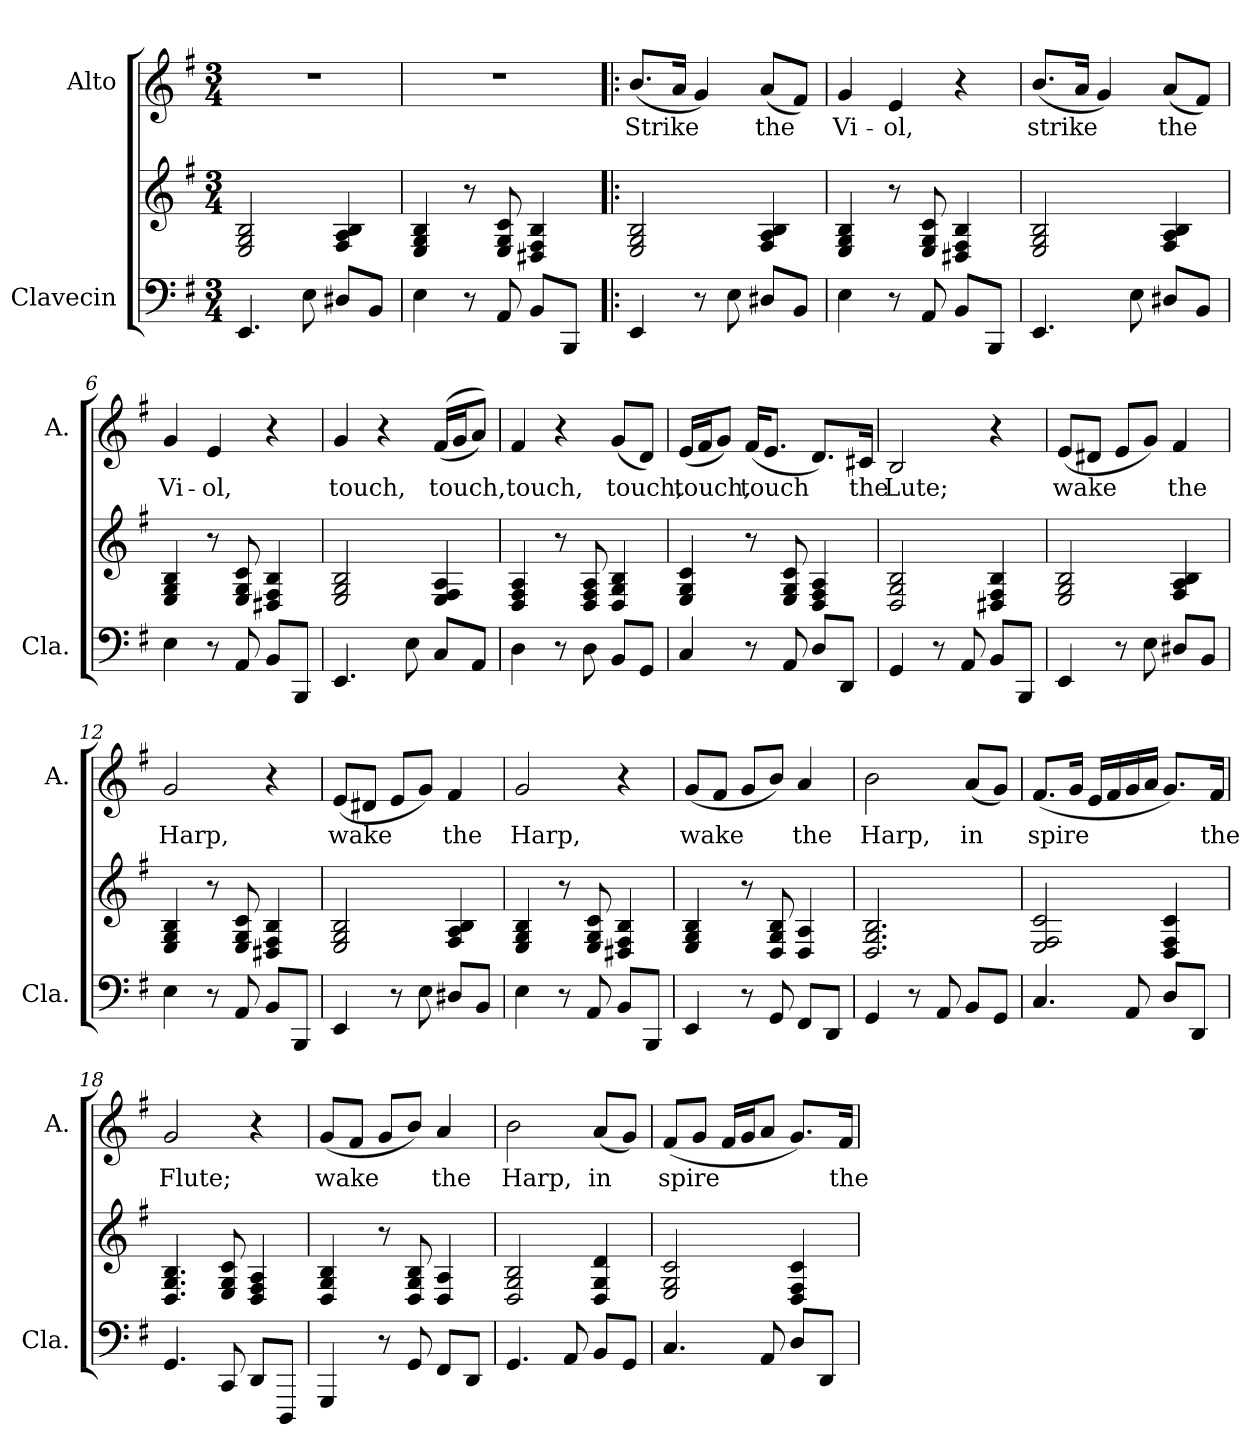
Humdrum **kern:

**kern	**kern	**kern	**text
*part2	*part2	*part1	*part1
*staff3	*staff2	*staff1	*staff1
*I"Clavecin	*	*I"Alto	*
*I'Cla.	*	*I'A.	*
*clefF4	*clefG2	*clefG2	*
*k[f#]	*k[f#]	*k[f#]	*
*M3/4	*M3/4	*M3/4	*
*MM100	*MM100	*MM100	*
=1	=1	=1	=1
4.EE/	2E/ 2G/ 2B/	2.r	.
8E\	.	.	.
8D#X/L	4F#/ 4A/ 4B/	.	.
8BB/J	.	.	.
=2	=2	=2	=2
4E\	4E/ 4G/ 4B/	2.r	.
8r	8r	.	.
8AA/	8E/ 8G/ 8c/	.	.
8BB/L	4D#X/ 4F#/ 4B/	.	.
8BBB/J	.	.	.
=3!|:	=3!|:	=3!|:	=3!|:
!	!	!	!LO:LY:b
4EE/	2E/ 2G/ 2B/	(<8.b/L	Strike
.	.	16a/Jk	.
8r	.	4g/)	.
8E\	.	.	.
!	!	!	!LO:LY:b
8D#X/L	4F#/ 4A/ 4B/	(<8a/L	the
8BB/J	.	8f#/J)	.
=4	=4	=4	=4
!	!	!	!LO:LY:b
4E\	4E/ 4G/ 4B/	4g/	Vi-
!	!	!	!LO:LY:b
8r	8r	4e/	-ol,
8AA/	8E/ 8G/ 8c/	.	.
8BB/L	4D#X/ 4F#/ 4B/	4r	.
8BBB/J	.	.	.
=5	=5	=5	=5
!	!	!	!LO:LY:b
4.EE/	2E/ 2G/ 2B/	(<8.b/L	strike
.	.	16a/Jk	.
.	.	4g/)	.
8E\	.	.	.
!	!	!	!LO:LY:b
8D#X/L	4F#/ 4A/ 4B/	(<8a/L	the
8BB/J	.	8f#/J)	.
=6	=6	=6	=6
!	!	!	!LO:LY:b
4E\	4E/ 4G/ 4B/	4g/	Vi-
!	!	!	!LO:LY:b
8r	8r	4e/	-ol,
8AA/	8E/ 8G/ 8c/	.	.
8BB/L	4D#X/ 4F#/ 4B/	4r	.
8BBB/J	.	.	.
!!LO:LB:g=z
=7	=7	=7	=7
!	!	!	!LO:LY:b
4.EE/	2E/ 2G/ 2B/	4g/	touch,
.	.	4r	.
8E\	.	.	.
!	!	!	!LO:LY:b
8C/L	4E/ 4F#/ 4A/	(<(<16f#/LL	touch,
.	.	16g/J	.
8AA/J	.	8a/J))	.
=8	=8	=8	=8
!	!	!	!LO:LY:b
4D\	4D/ 4F#/ 4A/	4f#/	touch,
8r	8r	4r	.
8D\	8D/ 8F#/ 8A/	.	.
!	!	!	!LO:LY:b
8BB/L	4D/ 4G/ 4B/	(<8g/L	touch,
8GG/J	.	8d/J)	.
=9	=9	=9	=9
!	!	!	!LO:LY:b
4C/	4E/ 4G/ 4c/	(<16e/LL	touch,
.	.	16f#/J	.
.	.	8g/J)	.
!	!	!	!LO:LY:b
8r	8r	(<16f#/KL	touch
.	.	8.e/J	.
8AA/	8E/ 8G/ 8c/	.	.
8D/L	4D/ 4F#/ 4A/	8.d/L)	.
8DD/J	.	.	.
!	!	!	!LO:LY:b
.	.	16c#X/Jk	the
=10	=10	=10	=10
!	!	!	!LO:LY:b
4GG/	2D/ 2G/ 2B/	2B/	Lute;
8r	.	.	.
8AA/	.	.	.
8BB/L	4D#X/ 4F#/ 4B/	4r	.
8BBB/J	.	.	.
=11	=11	=11	=11
!	!	!	!LO:LY:b
4EE/	2E/ 2G/ 2B/	(<8e/L	wake
.	.	8d#X/J	.
8r	.	8e/L	.
8E\	.	8g/J)	.
!	!	!	!LO:LY:b
8D#X/L	4F#/ 4A/ 4B/	4f#/	the
8BB/J	.	.	.
=12	=12	=12	=12
!	!	!	!LO:LY:b
4E\	4E/ 4G/ 4B/	2g/	Harp,
8r	8r	.	.
8AA/	8E/ 8G/ 8c/	.	.
8BB/L	4D#X/ 4F#/ 4B/	4r	.
8BBB/J	.	.	.
!!LO:LB:g=z
=13	=13	=13	=13
!	!	!	!LO:LY:b
4EE/	2E/ 2G/ 2B/	(<8e/L	wake
.	.	8d#X/J	.
8r	.	8e/L	.
8E\	.	8g/J)	.
!	!	!	!LO:LY:b
8D#X/L	4F#/ 4A/ 4B/	4f#/	the
8BB/J	.	.	.
=14	=14	=14	=14
!	!	!	!LO:LY:b
4E\	4E/ 4G/ 4B/	2g/	Harp,
8r	8r	.	.
8AA/	8E/ 8G/ 8c/	.	.
8BB/L	4D#X/ 4F#/ 4B/	4r	.
8BBB/J	.	.	.
=15	=15	=15	=15
!	!	!	!LO:LY:b
4EE/	4E/ 4G/ 4B/	(<8g/L	wake
.	.	8f#/J	.
8r	8r	8g/L	.
8GG/	8D/ 8G/ 8B/	8b/J)	.
!	!	!	!LO:LY:b
8FF#/L	4D/ 4A/	4a/	the
8DD/J	.	.	.
=16	=16	=16	=16
!	!	!	!LO:LY:b
4GG/	2.D/ 2.G/ 2.B/	2b\	Harp,
8r	.	.	.
8AA/	.	.	.
!	!	!	!LO:LY:b
8BB/L	.	(<8a/L	in
8GG/J	.	8g/J)	.
=17	=17	=17	=17
!	!	!	!LO:LY:b
4.C/	2E/ 2F#/ 2c/	(<8.f#/L	spire
.	.	16g/Jk	.
.	.	16e/LL	.
.	.	16f#/	.
8AA/	.	16g/	.
.	.	16a/JJ	.
8D/L	4D/ 4F#/ 4c/	8.g/L)	.
8DD/J	.	.	.
!	!	!	!LO:LY:b
.	.	16f#/Jk	the
=18	=18	=18	=18
!	!	!	!LO:LY:b
4.GG/	4.D/ 4.G/ 4.B/	2g/	Flute;
8CC/	8E/ 8G/ 8c/	.	.
8DD/L	4D/ 4F#/ 4A/	4r	.
8DDD/J	.	.	.
!!LO:LB:g=z
=19	=19	=19	=19
!	!	!	!LO:LY:b
4GGG/	4D/ 4G/ 4B/	(<8g/L	wake
.	.	8f#/J	.
8r	8r	8g/L	.
8GG/	8D/ 8G/ 8B/	8b/J)	.
!	!	!	!LO:LY:b
8FF#/L	4D/ 4A/	4a/	the
8DD/J	.	.	.
=20	=20	=20	=20
!	!	!	!LO:LY:b
4.GG/	2D/ 2G/ 2B/	2b\	Harp,
8AA/	.	.	.
!	!	!	!LO:LY:b
8BB/L	4D/ 4G/ 4d/	(<8a/L	in
8GG/J	.	8g/J)	.
=21	=21	=21	=21
!	!	!	!LO:LY:b
4.C/	2E/ 2G/ 2c/	(<8f#/L	spire
.	.	8g/J	.
.	.	16f#/LL	.
.	.	16g/J	.
8AA/	.	8a/J	.
8D/L	4D/ 4F#/ 4c/	8.g/L)	.
8DD/J	.	.	.
!	!	!	!LO:LY:b
.	.	16f#/Jk	the
=	=	=	=
*-	*-	*-	*-
